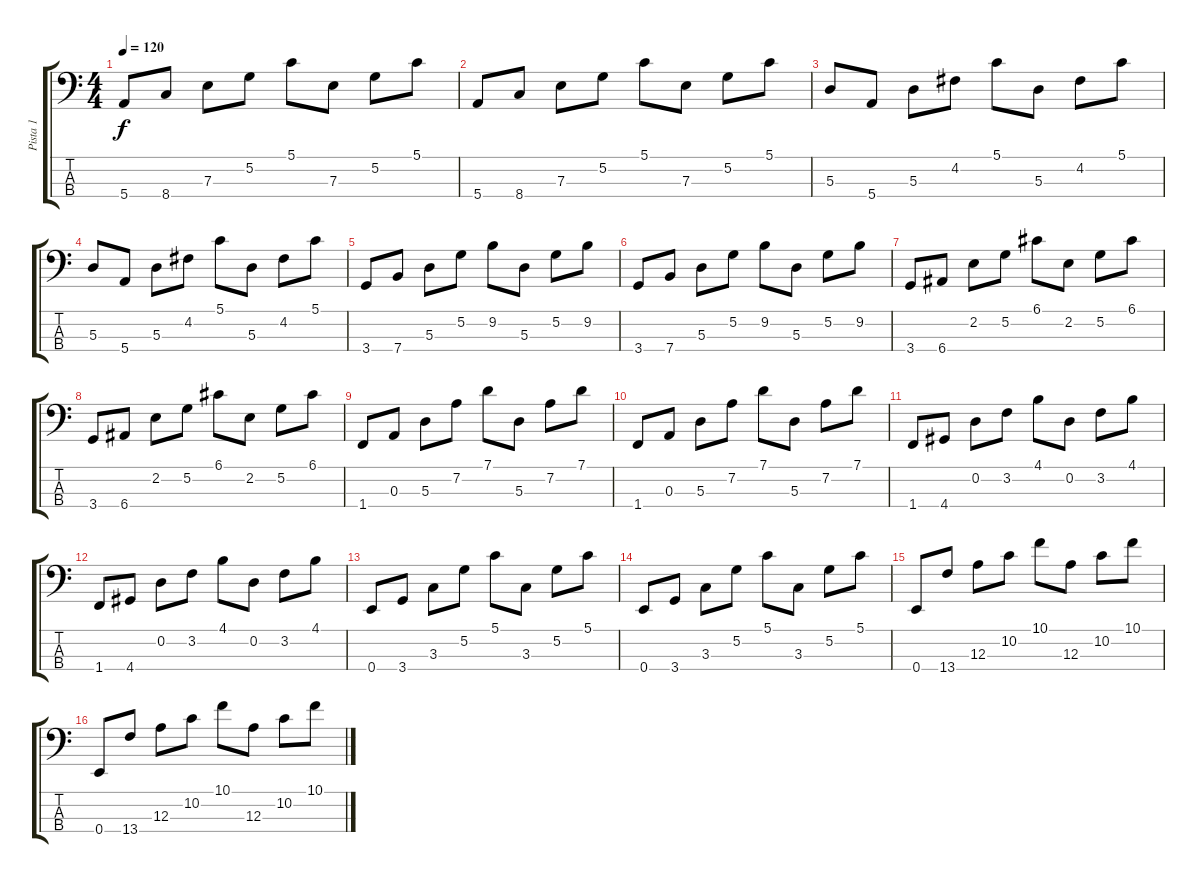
\track ("Pista 1" "Pista 1") {instrument contrabass}
\staff {score tabs}
\tuning (G2 D2 A1 E1) {hide}
\ts (4 4)
\tempo 120
\clef f4
\ks c
5.4.8{dy f} 8.4.8 7.3.8 5.2.8 5.1.8 7.3.8 5.2.8 5.1.8 |
5.4.8 8.4.8 7.3.8 5.2.8 5.1.8 7.3.8 5.2.8 5.1.8 |
5.3.8 5.4.8 5.3.8 4.2.8 5.1.8 5.3.8 4.2.8 5.1.8 |
5.3.8 5.4.8 5.3.8 4.2.8 5.1.8 5.3.8 4.2.8 5.1.8 |
3.4.8 7.4.8 5.3.8 5.2.8 9.2.8 5.3.8 5.2.8 9.2.8 |
3.4.8 7.4.8 5.3.8 5.2.8 9.2.8 5.3.8 5.2.8 9.2.8 |
3.4.8 6.4.8 2.2.8 5.2.8 6.1.8 2.2.8 5.2.8 6.1.8 |
3.4.8 6.4.8 2.2.8 5.2.8 6.1.8 2.2.8 5.2.8 6.1.8 |
1.4.8 0.3.8 5.3.8 7.2.8 7.1.8 5.3.8 7.2.8 7.1.8 |
1.4.8 0.3.8 5.3.8 7.2.8 7.1.8 5.3.8 7.2.8 7.1.8 |
1.4.8 4.4.8 0.2.8 3.2.8 4.1.8 0.2.8 3.2.8 4.1.8 |
1.4.8 4.4.8 0.2.8 3.2.8 4.1.8 0.2.8 3.2.8 4.1.8 |
0.4.8 3.4.8 3.3.8 5.2.8 5.1.8 3.3.8 5.2.8 5.1.8 |
0.4.8 3.4.8 3.3.8 5.2.8 5.1.8 3.3.8 5.2.8 5.1.8 |
0.4.8 13.4.8 12.3.8 10.2.8 10.1.8 12.3.8 10.2.8 10.1.8 |
0.4.8 13.4.8 12.3.8 10.2.8 10.1.8 12.3.8 10.2.8 10.1.8
